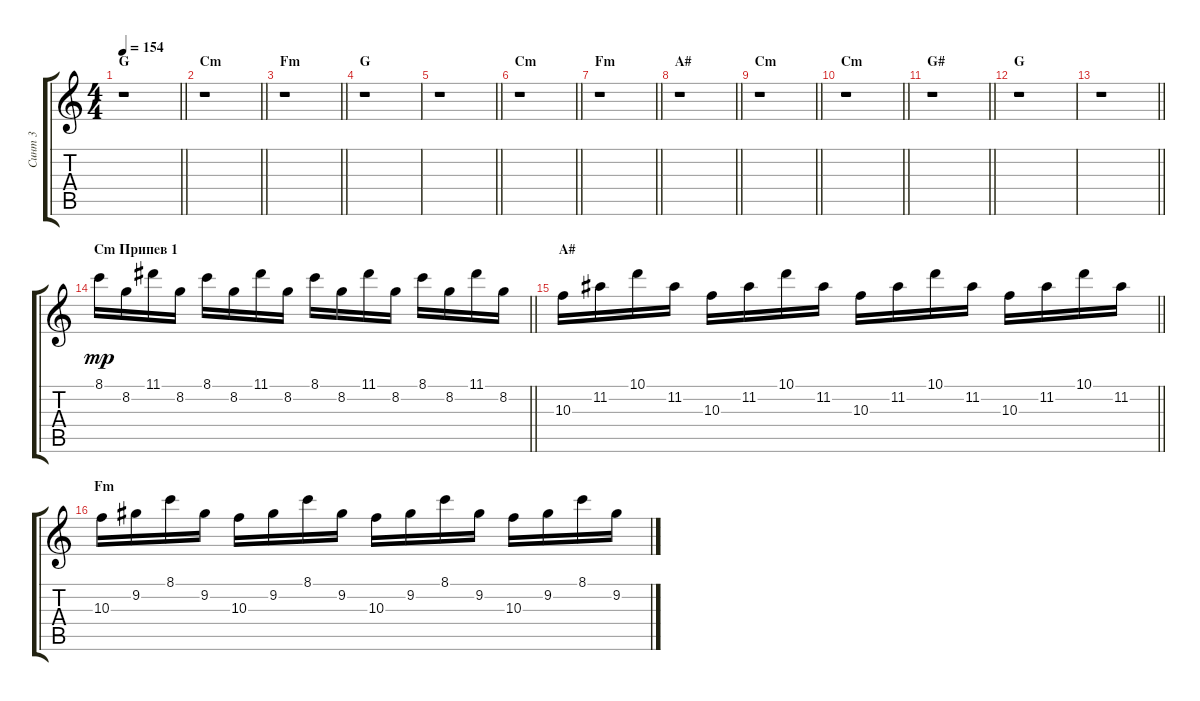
\track ("Синт 3" "Синт 3") {instrument lead1square}
\staff {score tabs}
\tuning (E5 B4 G4 D4 A3 E3) {hide}
\ts (4 4)
\section ("" "G")
\tempo 154
\clef g2
\barLineRight lightlight
\ks c
r.1{dy mp} |
\section ("" "Cm")
\barLineRight lightlight
r.1 |
\section ("" "Fm")
\barLineRight lightlight
r.1 |
\section ("" "G")
r.1 |
\barLineRight lightlight
r.1 |
\section ("" "Cm")
\barLineRight lightlight
r.1 |
\section ("" "Fm")
\barLineRight lightlight
r.1 |
\section ("" "A#")
\barLineRight lightlight
r.1 |
\section ("" "Cm")
\barLineRight lightlight
r.1 |
\section ("" "Cm")
\barLineRight lightlight
r.1 |
\section ("" "G#")
\barLineRight lightlight
r.1 |
\section ("" "G")
r.1 |
\barLineRight lightlight
r.1 |
\section ("" "Cm Припев 1")
\barLineRight lightlight
8.1.16 8.2.16 11.1.16 8.2.16 8.1.16 8.2.16 11.1.16 8.2.16 8.1.16 8.2.16 11.1.16 8.2.16 8.1.16 8.2.16 11.1.16 8.2.16 |
\section ("" " A#")
\barLineRight lightlight
10.3.16 11.2.16 10.1.16 11.2.16 10.3.16 11.2.16 10.1.16 11.2.16 10.3.16 11.2.16 10.1.16 11.2.16 10.3.16 11.2.16 10.1.16 11.2.16 |
\section ("" "Fm")
10.3.16 9.2.16 8.1.16 9.2.16 10.3.16 9.2.16 8.1.16 9.2.16 10.3.16 9.2.16 8.1.16 9.2.16 10.3.16 9.2.16 8.1.16 9.2.16
